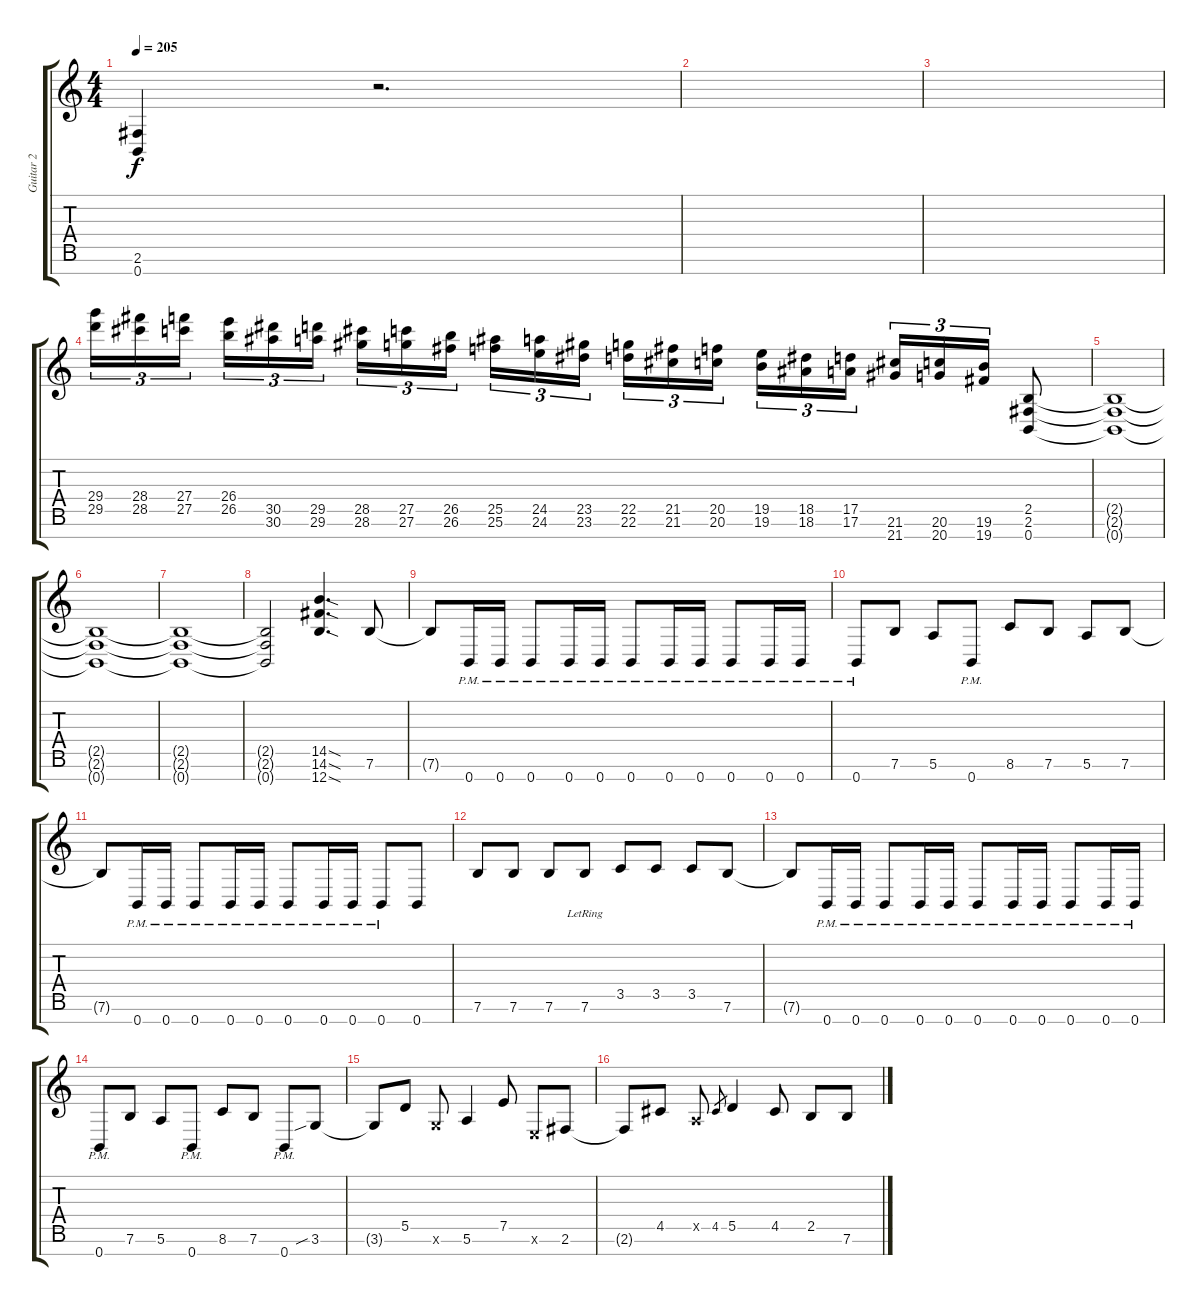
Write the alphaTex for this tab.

\track ("Guitar 2" "Guitar 2") {instrument distortionguitar}
\staff {score tabs}
\tuning (E4 B3 G3 D3 A2 E2 B1) {hide}
\ts (4 4)
\tempo 205
\clef g2
\ks c
(2.6 0.7).4{dy f} r.2{d} |
|
|
(29.4 29.5).16{tu (3 2)} (28.4 28.5).16{tu (3 2)} (27.4 27.5).16{tu (3 2) beam splitsecondary} (26.4 26.5).16{tu (3 2)} (30.5 30.6).16{tu (3 2)} (29.5 29.6).16{tu (3 2)} (28.5 28.6).16{tu (3 2)} (27.5 27.6).16{tu (3 2)} (26.5 26.6).16{tu (3 2) beam splitsecondary} (25.5 25.6).16{tu (3 2)} (24.5 24.6).16{tu (3 2)} (23.5 23.6).16{tu (3 2)} (22.5 22.6).16{tu (3 2)} (21.5 21.6).16{tu (3 2)} (20.5 20.6).16{tu (3 2) beam splitsecondary} (19.5 19.6).16{tu (3 2)} (18.5 18.6).16{tu (3 2)} (17.5 17.6).16{tu (3 2)} (21.6 21.7).16{tu (3 2)} (20.6 20.7).16{tu (3 2)} (19.6 19.7).16{tu (3 2)} (2.5 2.6 0.7).8 |
(2.5{t} 2.6{t} 0.7{t}).1 |
(2.5{t} 2.6{t} 0.7{t}).1 |
(2.5{t} 2.6{t} 0.7{t}).1 |
(2.5{t} 2.6{t} 0.7{t}).2 (14.5{sod} 14.6{sod} 12.7{sod}).4{d} 7.6.8 |
7.6{t}.8 0.7{pm}.16 0.7{pm}.16 0.7{pm}.8 0.7{pm}.16 0.7{pm}.16 0.7{pm}.8 0.7{pm}.16 0.7{pm}.16 0.7{pm}.8 0.7{pm}.16 0.7{pm}.16 |
0.7{pm}.8 7.6.8 5.6.8 0.7{pm}.8 8.6.8 7.6.8 5.6.8 7.6.8 |
7.6{t}.8 0.7{pm}.16 0.7{pm}.16 0.7{pm}.8 0.7{pm}.16 0.7{pm}.16 0.7{pm}.8 0.7{pm}.16 0.7{pm}.16 0.7{pm}.8 0.7.8 |
7.6.8 7.6.8 7.6.8 7.6{lr}.8 3.5.8 3.5.8 3.5.8 7.6.8 |
7.6{t}.8 0.7{pm}.16 0.7{pm}.16 0.7{pm}.8 0.7{pm}.16 0.7{pm}.16 0.7{pm}.8 0.7{pm}.16 0.7{pm}.16 0.7{pm}.8 0.7{pm}.16 0.7{pm}.16 |
0.7{pm}.8 7.6.8 5.6.8 0.7{pm}.8 8.6.8 7.6.8 0.7{pm}.8 3.6{sib}.8 |
3.6{t}.8 5.5.8 3.6{x}.8 5.6.4 7.5.8 0.6{x}.8 2.6.8 |
2.6{t}.8 4.5.8 0.5{x}.8 4.5.8{gr} 5.5.4 4.5.8 2.5.8 7.6.8
